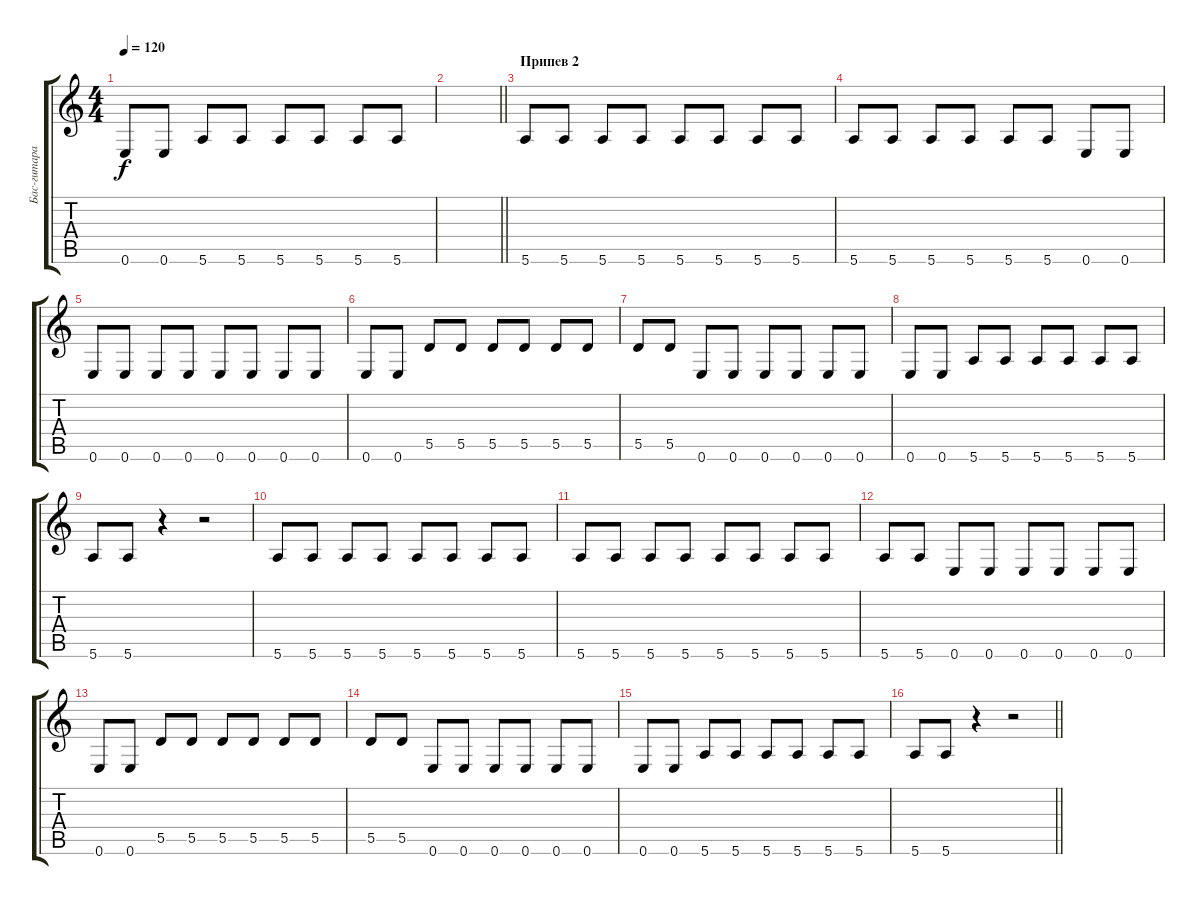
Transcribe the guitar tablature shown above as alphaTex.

\track ("Бас-гитара" "Бас-гитара") {instrument electricbassfinger}
\staff {score tabs}
\tuning (E4 B3 G3 D3 A2 E2) {hide}
\ts (4 4)
\tempo 120
\clef g2
\ks c
0.6.8{dy f} 0.6.8 5.6.8 5.6.8 5.6.8 5.6.8 5.6.8 5.6.8 |
\barLineRight lightlight
|
\section ("" "Припев 2")
5.6.8 5.6.8 5.6.8 5.6.8 5.6.8 5.6.8 5.6.8 5.6.8 |
5.6.8 5.6.8 5.6.8 5.6.8 5.6.8 5.6.8 0.6.8 0.6.8 |
0.6.8 0.6.8 0.6.8 0.6.8 0.6.8 0.6.8 0.6.8 0.6.8 |
0.6.8 0.6.8 5.5.8 5.5.8 5.5.8 5.5.8 5.5.8 5.5.8 |
5.5.8 5.5.8 0.6.8 0.6.8 0.6.8 0.6.8 0.6.8 0.6.8 |
0.6.8 0.6.8 5.6.8 5.6.8 5.6.8 5.6.8 5.6.8 5.6.8 |
5.6.8 5.6.8 r.4 r.2 |
5.6.8 5.6.8 5.6.8 5.6.8 5.6.8 5.6.8 5.6.8 5.6.8 |
5.6.8 5.6.8 5.6.8 5.6.8 5.6.8 5.6.8 5.6.8 5.6.8 |
5.6.8 5.6.8 0.6.8 0.6.8 0.6.8 0.6.8 0.6.8 0.6.8 |
0.6.8 0.6.8 5.5.8 5.5.8 5.5.8 5.5.8 5.5.8 5.5.8 |
5.5.8 5.5.8 0.6.8 0.6.8 0.6.8 0.6.8 0.6.8 0.6.8 |
0.6.8 0.6.8 5.6.8 5.6.8 5.6.8 5.6.8 5.6.8 5.6.8 |
\barLineRight lightlight
5.6.8 5.6.8 r.4 r.2
